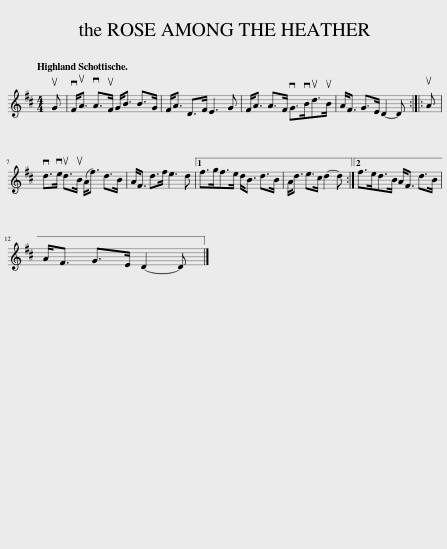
X:1
L:1/8
Q:1/4=120
M:4/4
I:linebreak $
K:D
V:1 treble
V:1
 uG | vF<uA vA>uF G<B B>G | F<A D>F E3 G | F<A A>F vG>vBud>uB | A<F G>E D2- D :: %5
 uA |$ vd>ve ud>uB (A<f) d>B | A<F d>f e3 d |1 f>gf>e d<B d>B | A<d e>c d2- d :|2 %10
 f>ed>B A<F d>B |$ A<F G>E D2- D |] %12
